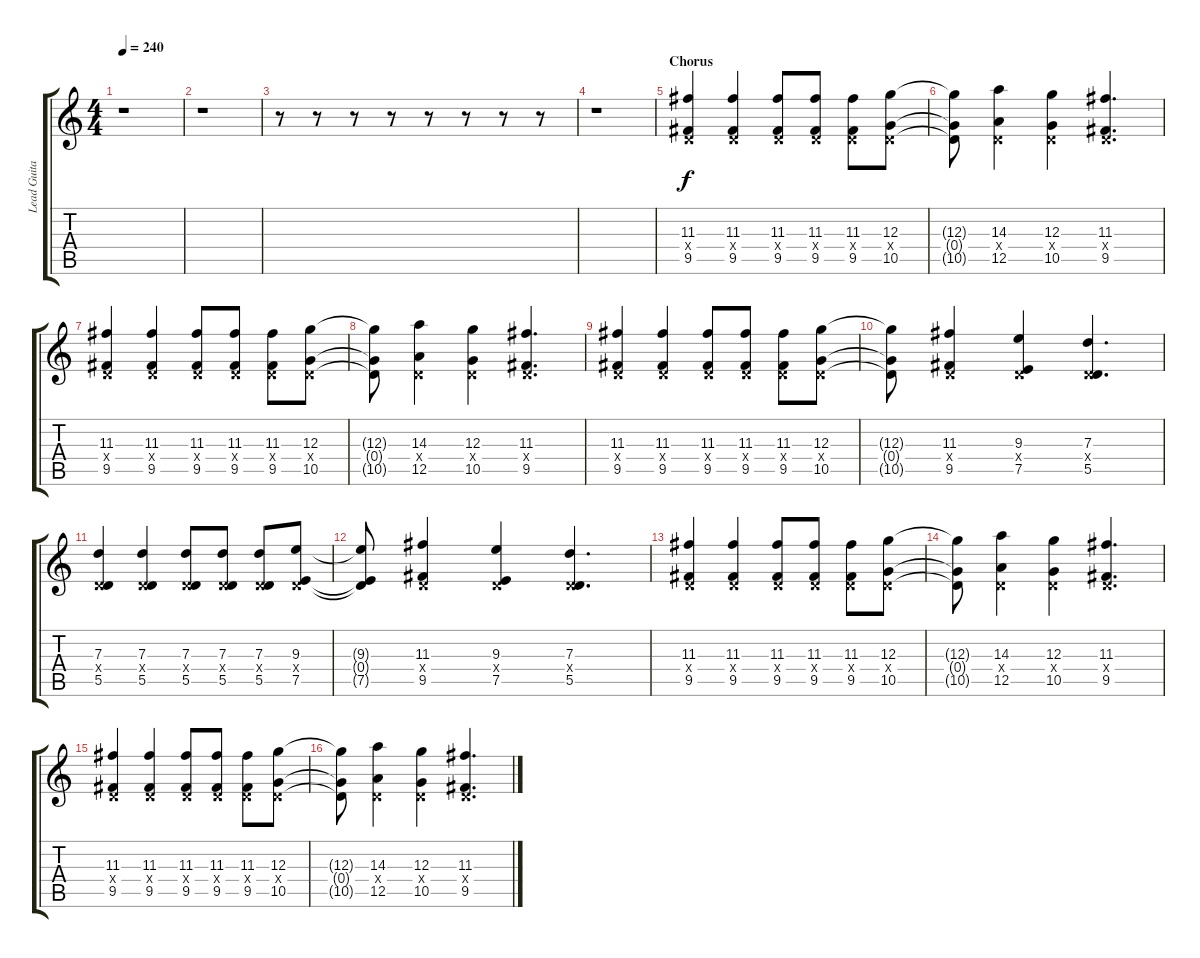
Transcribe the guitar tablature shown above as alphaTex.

\track ("Lead Guitar" "Lead Guita") {instrument distortionguitar}
\staff {score tabs}
\tuning (E4 B3 G3 D3 A2 D2) {hide}
\ts (4 4)
\tempo 240
\clef g2
\ks c
r.1{dy f} |
r.1 |
r.8 r.8 r.8 r.8 r.8 r.8 r.8 r.8 |
r.1 |
\section ("" "Chorus")
(11.3 0.4{x} 9.5).4 (11.3 0.4{x} 9.5).4 (11.3 0.4{x} 9.5).8 (11.3 0.4{x} 9.5).8 (11.3 0.4{x} 9.5).8 (12.3 0.4{x} 10.5).8 |
(12.3{t} 0.4{t} 10.5{t}).8 (14.3 0.4{x} 12.5).4 (12.3 0.4{x} 10.5).4 (11.3 0.4{x} 9.5).4{d} |
(11.3 0.4{x} 9.5).4 (11.3 0.4{x} 9.5).4 (11.3 0.4{x} 9.5).8 (11.3 0.4{x} 9.5).8 (11.3 0.4{x} 9.5).8 (12.3 0.4{x} 10.5).8 |
(12.3{t} 0.4{t} 10.5{t}).8 (14.3 0.4{x} 12.5).4 (12.3 0.4{x} 10.5).4 (11.3 0.4{x} 9.5).4{d} |
(11.3 0.4{x} 9.5).4 (11.3 0.4{x} 9.5).4 (11.3 0.4{x} 9.5).8 (11.3 0.4{x} 9.5).8 (11.3 0.4{x} 9.5).8 (12.3 0.4{x} 10.5).8 |
(12.3{t} 0.4{t} 10.5{t}).8 (11.3 0.4{x} 9.5).4 (9.3 0.4{x} 7.5).4 (7.3 0.4{x} 5.5).4{d} |
(7.3 0.4{x} 5.5).4 (7.3 0.4{x} 5.5).4 (7.3 0.4{x} 5.5).8 (7.3 0.4{x} 5.5).8 (7.3 0.4{x} 5.5).8 (9.3 0.4{x} 7.5).8 |
(9.3{t} 0.4{t} 7.5{t}).8 (11.3 0.4{x} 9.5).4 (9.3 0.4{x} 7.5).4 (7.3 0.4{x} 5.5).4{d} |
(11.3 0.4{x} 9.5).4 (11.3 0.4{x} 9.5).4 (11.3 0.4{x} 9.5).8 (11.3 0.4{x} 9.5).8 (11.3 0.4{x} 9.5).8 (12.3 0.4{x} 10.5).8 |
(12.3{t} 0.4{t} 10.5{t}).8 (14.3 0.4{x} 12.5).4 (12.3 0.4{x} 10.5).4 (11.3 0.4{x} 9.5).4{d} |
(11.3 0.4{x} 9.5).4 (11.3 0.4{x} 9.5).4 (11.3 0.4{x} 9.5).8 (11.3 0.4{x} 9.5).8 (11.3 0.4{x} 9.5).8 (12.3 0.4{x} 10.5).8 |
(12.3{t} 0.4{t} 10.5{t}).8 (14.3 0.4{x} 12.5).4 (12.3 0.4{x} 10.5).4 (11.3 0.4{x} 9.5).4{d}
